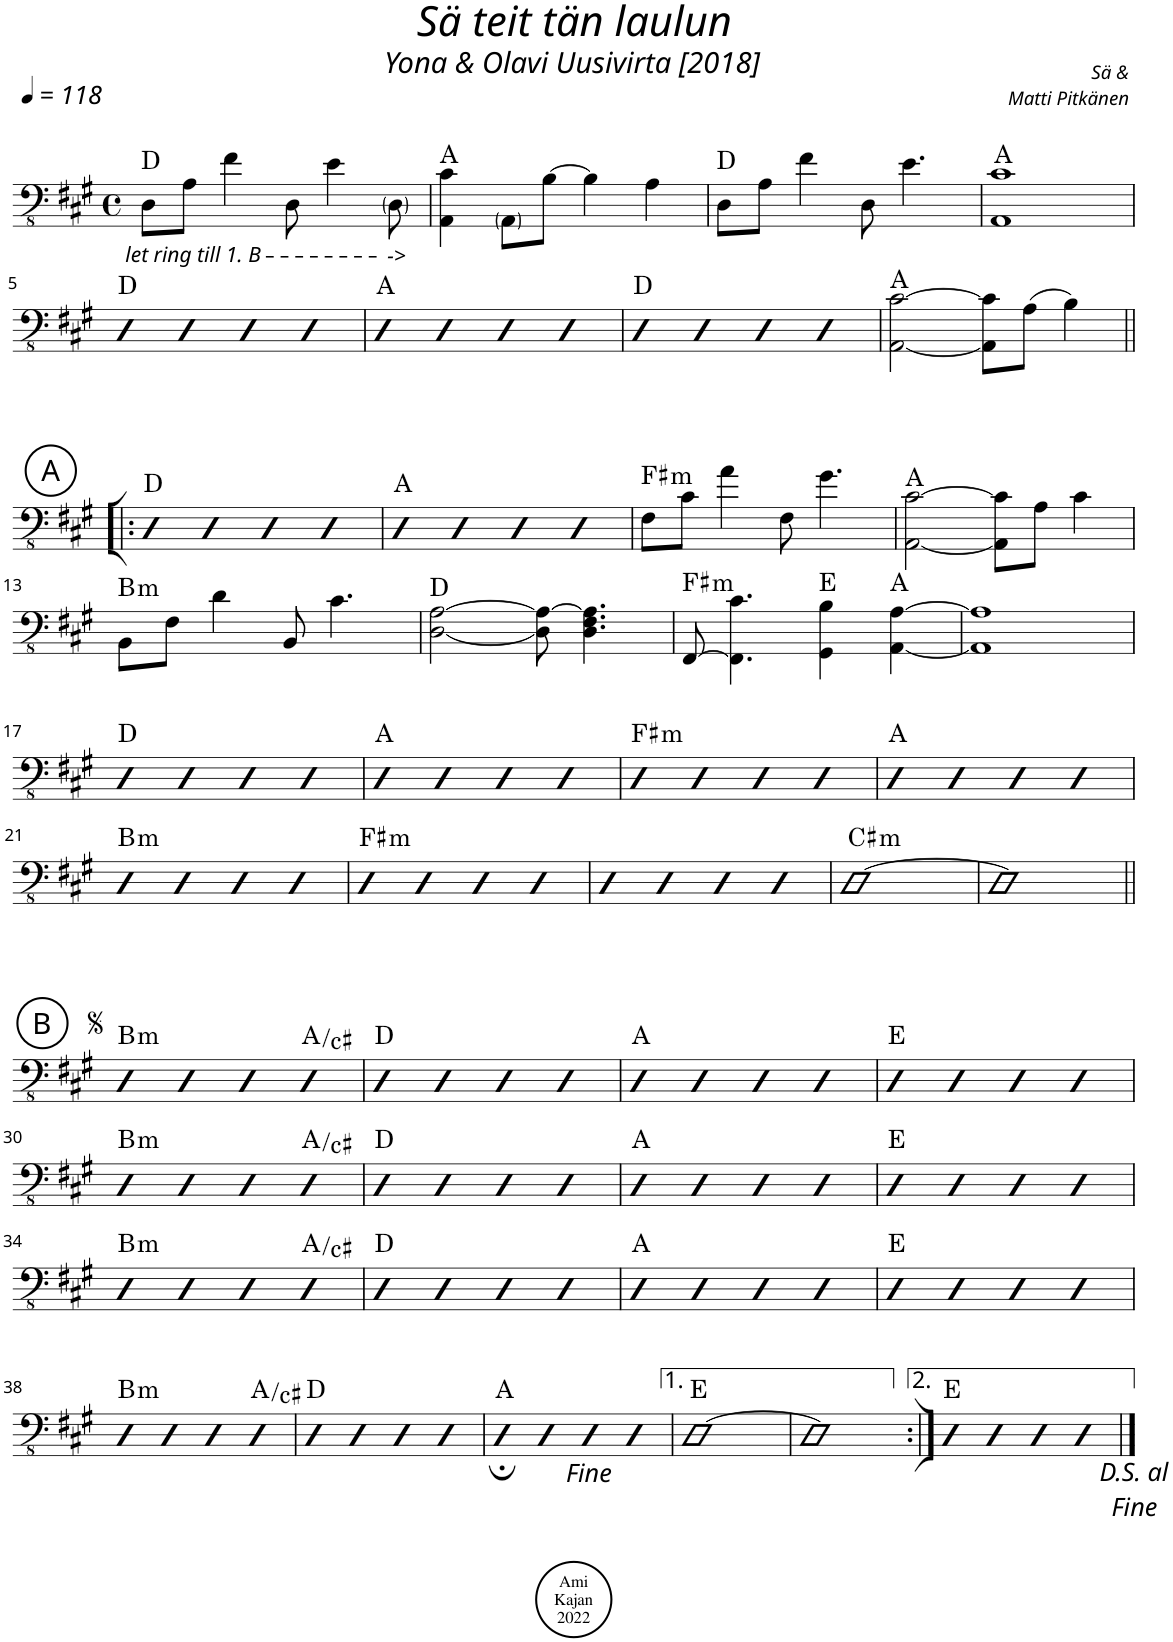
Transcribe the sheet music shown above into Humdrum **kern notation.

**kern	**harte
*part1	*part1
*staff1	*
*I"Acoustic Bass	*
*I'Bass	*
*clefFv4	*
*k[f#c#g#]	*
*M4/4	*
*met(c)	*
*MM118	*
=1	=1
!LO:TX:b:t=let ring till 1. B	!
8DD\L	D:maj
8AA\J	.
4F#\	.
8DD\	.
4E\	.
!LO:TX:b:t=->	!
8DD\	.
=2	=2
4AAA\ 4C#\	A:maj
8AAA\L	.
[8BB\J	.
4BB\]	.
4AA\	.
=3	=3
8DD\L	D:maj
8AA\J	.
4F#\	.
8DD\	.
4.E\	.
=4	=4
1AAA 1C#	A:maj
!!LO:LB:g=z
=5	=5
4DD	D:maj
4DD	.
4DD	.
4DD	.
=6	=6
4DD	A:maj
4DD	.
4DD	.
4DD	.
=7	=7
4DD	D:maj
4DD	.
4DD	.
4DD	.
=8	=8
[2AAA\ [2C#\	A:maj
8AAA\] 8C#\]L	.
(8AA\J	.
4BB\)	.
!!LO:LB:g=z
!!LO:REH:place=s1:a:cj:enc=circle:fs=14:t=A
=9!|:	=9!|:
4DD	D:maj
4DD	.
4DD	.
4DD	.
=10	=10
4DD	A:maj
4DD	.
4DD	.
4DD	.
=11	=11
!	!LO:H:kt=m
8FF#\L	F#:min
8C#\J	.
4A\	.
8FF#\	.
4.G#\	.
=12	=12
[2AAA\ [2C#\	A:maj
8AAA\] 8C#\]L	.
8AA\J	.
4C#\	.
!!LO:LB:g=z
=13	=13
!	!LO:H:kt=m
8BBB\L	B:min
8FF#\J	.
4D\	.
8BBB/	.
4.C#\	.
=14	=14
[2DD\ [2AA\	D:maj
8DD\] 8AA\_	.
4.DD\ 4.FF#\ 4.AA\]	.
=15	=15
!	!LO:H:kt=m
[8FFF#/	F#:min
4.FFF#\] 4.C#\	.
4GGG#\ 4BB\	E:maj
[4AAA\ [4AA\	A:maj
=16	=16
1AAA] 1AA]	.
!!LO:LB:g=z
=17	=17
4DD	D:maj
4DD	.
4DD	.
4DD	.
=18	=18
4DD	A:maj
4DD	.
4DD	.
4DD	.
=19	=19
!	!LO:H:kt=m
4DD	F#:min
4DD	.
4DD	.
4DD	.
=20	=20
4DD	A:maj
4DD	.
4DD	.
4DD	.
!!LO:LB:g=z
=21	=21
!	!LO:H:kt=m
4DD	B:min
4DD	.
4DD	.
4DD	.
=22	=22
!	!LO:H:kt=m
4DD	F#:min
4DD	.
4DD	.
4DD	.
=23	=23
4DD	.
4DD	.
4DD	.
4DD	.
=24	=24
!	!LO:H:kt=m
[1DD	C#:min
=25	=25
1DD]	.
!!LO:LB:g=z
!!LO:REH:place=s1:a:cj:enc=circle:fs=14:t=B
=26||	=26||
!	!LO:H:kt=m
4DD	B:min
4DD	.
4DD	.
4DD	A:maj/3
=27	=27
4DD	D:maj
4DD	.
4DD	.
4DD	.
=28	=28
4DD	A:maj
4DD	.
4DD	.
4DD	.
=29	=29
4DD	E:maj
4DD	.
4DD	.
4DD	.
!!LO:LB:g=z
=30	=30
!	!LO:H:kt=m
4DD	B:min
4DD	.
4DD	.
4DD	A:maj/3
=31	=31
4DD	D:maj
4DD	.
4DD	.
4DD	.
=32	=32
4DD	A:maj
4DD	.
4DD	.
4DD	.
=33	=33
4DD	E:maj
4DD	.
4DD	.
4DD	.
!!LO:LB:g=z
=34	=34
!	!LO:H:kt=m
4DD	B:min
4DD	.
4DD	.
4DD	A:maj/3
=35	=35
4DD	D:maj
4DD	.
4DD	.
4DD	.
=36	=36
4DD	A:maj
4DD	.
4DD	.
4DD	.
=37	=37
4DD	E:maj
4DD	.
4DD	.
4DD	.
!!LO:LB:g=z
=38	=38
!	!LO:H:kt=m
4DD	B:min
4DD	.
4DD	.
4DD	A:maj/3
=39	=39
4DD	D:maj
4DD	.
4DD	.
4DD	.
=40	=40
4DD;	A:maj
4DD	.
4DD	.
4DD	.
=41	=41
[1DD	E:maj
=42	=42
1DD]	.
=43:|!	=43:|!
4DD	E:maj
4DD	.
4DD	.
4DD	.
!LO:TX:b:t=D.S. al\nFine	!
==	==
*-	*-
